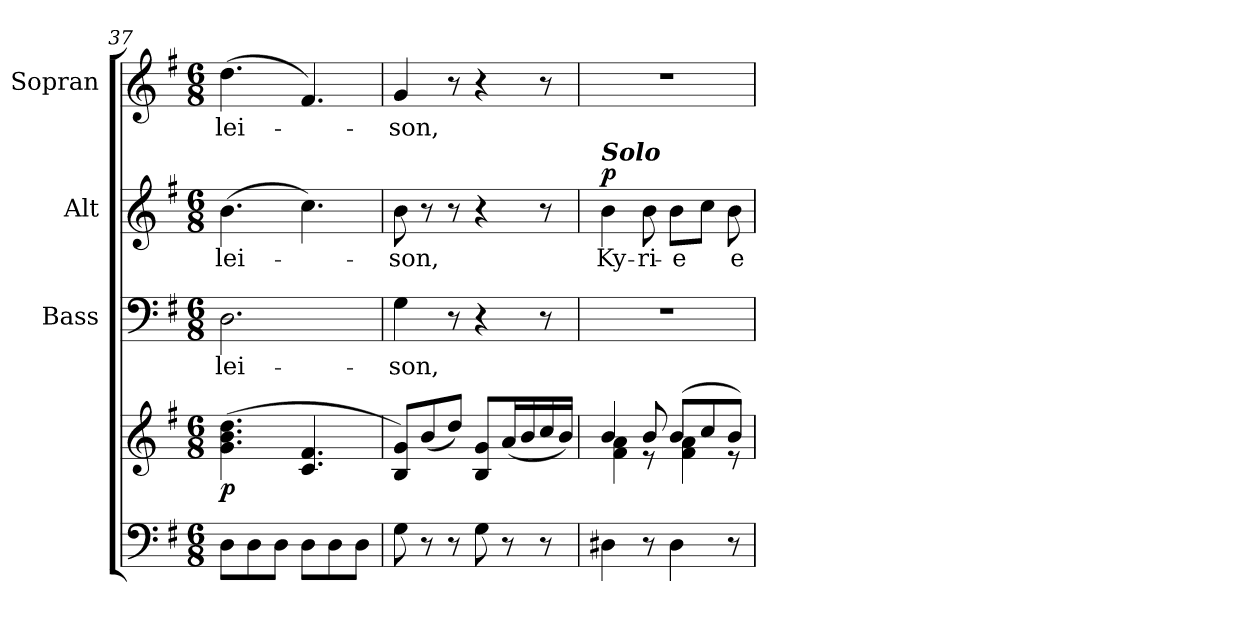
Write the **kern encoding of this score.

**kern	**kern	**dynam	**kern	**text	**kern	**text	**dynam	**kern	**text
*part4	*part4	*part4	*part3	*part3	*part2	*part2	*part2	*part1	*part1
*staff5	*staff4	*staff4/5	*staff3	*staff3	*staff2	*staff2	*staff2	*staff1	*staff1
*	*	*	*I"Bass	*	*I"Alt	*	*	*I"Sopran	*
*	*	*	*I'B.	*	*I'A.	*	*	*I'S.	*
*clefF4	*clefG2	*	*clefF4	*	*clefG2	*	*	*clefG2	*
*k[f#]	*k[f#]	*	*k[f#]	*	*k[f#]	*	*	*k[f#]	*
*G:	*G:	*	*G:	*	*G:	*	*	*G:	*
*M6/8	*M6/8	*	*M6/8	*	*M6/8	*	*	*M6/8	*
=37	=37	=37	=37	=37	=37	=37	=37	=37	=37
!	!	!LO:DY:b	!	!LO:LY:b	!	!LO:LY:b	!	!	!LO:LY:b
8D\L	(>4.g\ 4.b\ 4.dd\	p	2.D\	-lei-	(>4.b\	-lei-	.	(>4.dd\	-lei-
8D\	.	.	.	.	.	.	.	.	.
8D\J	.	.	.	.	.	.	.	.	.
8D\L	4.c/ 4.f#/	.	.	.	4.cc\)	.	.	4.f#/)	.
8D\	.	.	.	.	.	.	.	.	.
8D\J	.	.	.	.	.	.	.	.	.
!!LO:LB:g=z
=38	=38	=38	=38	=38	=38	=38	=38	=38	=38
!	!	!	!	!LO:LY:b	!	!LO:LY:b	!	!	!LO:LY:b
8G\	8B/ 8g/L)	.	4G\	-son,	8b\	-son,	.	4g/	-son,
8r	(<8b/	.	.	.	8r	.	.	.	.
8r	8dd/J)	.	8r	.	8r	.	.	8r	.
8G\	8B/ 8g/L	.	4r	.	4r	.	.	4r	.
8r	(<16a/L	.	.	.	.	.	.	.	.
.	16b/	.	.	.	.	.	.	.	.
8r	16cc/	.	8r	.	8r	.	.	8r	.
.	16b/JJ)	.	.	.	.	.	.	.	.
=39	=39	=39	=39	=39	=39	=39	=39	=39	=39
*	*^	*	*	*	*	*	*	*	*
!	!	!	!	!	!	!LO:TX:a:Bi:t=Solo	!	!	!	!
!	!	!	!	!	!	!	!LO:LY:b	!LO:DY:a	!	!
4D#X\	4b/	4f#\ 4a\	.	2.r	.	4b\	Ky-	p	2.r	.
!	!	!	!	!	!	!	!LO:LY:b	!	!	!
8r	8b/	8re	.	.	.	8b\	-ri-	.	.	.
!	!	!	!	!	!	!	!LO:LY:b	!	!	!
4D#\	(>8b/L	4f#\ 4a\	.	.	.	8b\L	-e	.	.	.
.	8cc/	.	.	.	.	8cc\J	.	.	.	.
!	!	!	!	!	!	!	!LO:LY:b	!	!	!
8r	8b/J)	8re	.	.	.	8b\	e-	.	.	.
*	*v	*v	*	*	*	*	*	*	*	*
=	=	=	=	=	=	=	=	=	=
*-	*-	*-	*-	*-	*-	*-	*-	*-	*-
